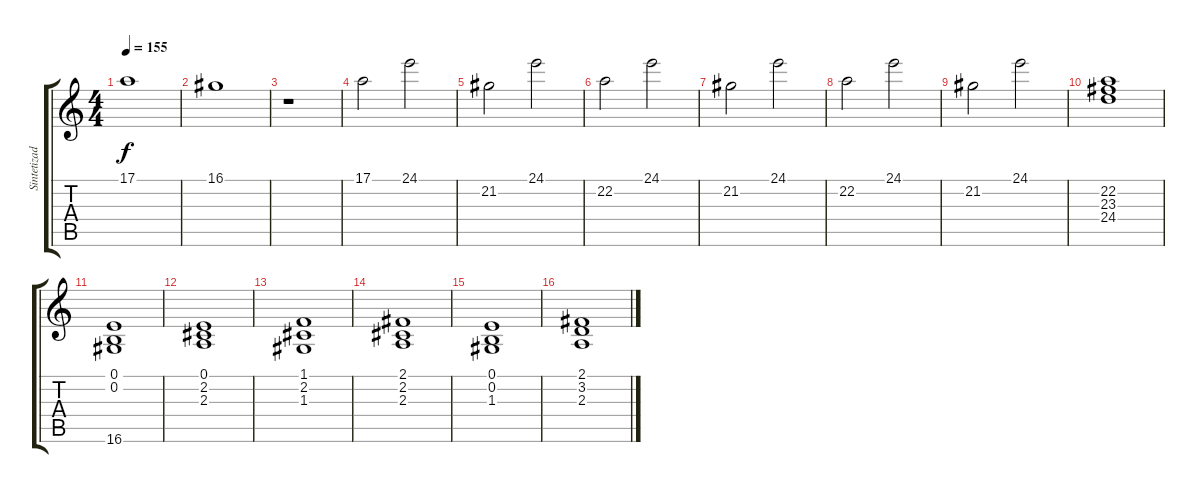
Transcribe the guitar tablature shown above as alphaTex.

\track ("Sintetizador" "Sintetizad") {instrument acousticgrandpiano}
\staff {score tabs}
\tuning (E4 B3 G3 D3 A2 E2) {hide}
\ts (4 4)
\tempo 155
\clef g2
\ks c
17.1{t}.1{dy f} |
16.1.1 |
r.1{volume 10 instrument acousticgrandpiano} |
17.1.2 24.1.2 |
21.2.2 24.1.2 |
22.2.2 24.1.2 |
21.2.2 24.1.2 |
22.2.2 24.1.2 |
21.2.2 24.1.2 |
(22.2 23.3 24.4).1 |
(0.1 0.2 16.6).1 |
(0.1 2.2 2.3).1 |
(1.1 2.2 1.3).1 |
(2.1 2.2 2.3).1 |
(0.1 0.2 1.3).1 |
(2.1 3.2 2.3).1
